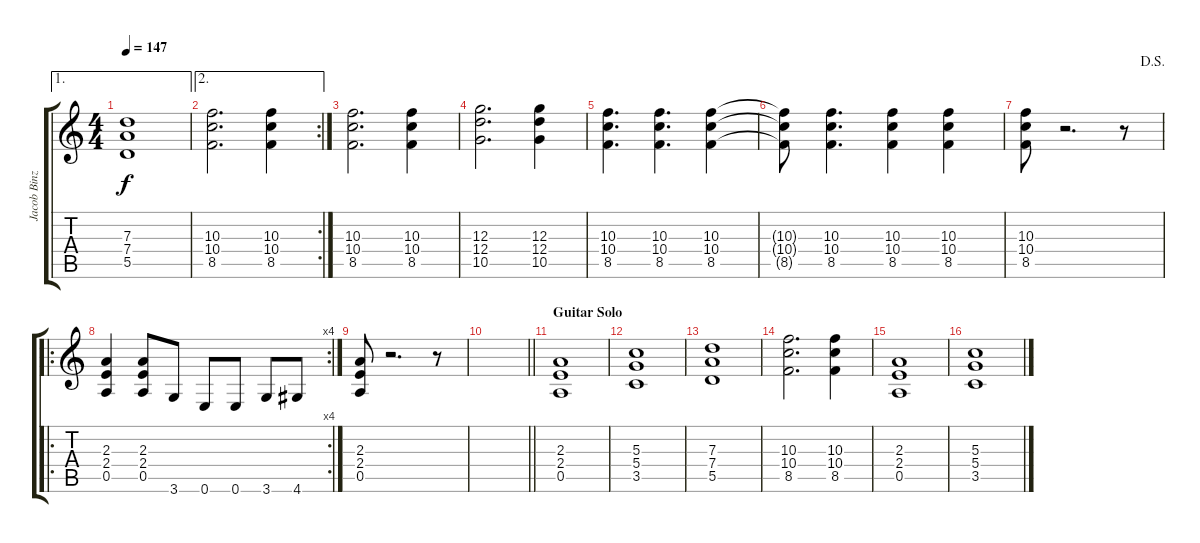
\track ("Jacob Binzer" "Jacob Binz") {instrument overdrivenguitar}
\staff {score tabs}
\tuning (E4 B3 G3 D3 A2 E2) {hide}
\ae 1
\ts (4 4)
\tempo 147
\clef g2
\ks c
(7.3 7.4 5.5).1{dy f} |
\ae 2
\rc 2
(10.3 10.4 8.5).2{d} (10.3 10.4 8.5).4 |
(10.3 10.4 8.5).2{d} (10.3 10.4 8.5).4 |
(12.3 12.4 10.5).2{d} (12.3 12.4 10.5).4 |
(10.3 10.4 8.5).4{d} (10.3 10.4 8.5).4{d} (10.3 10.4 8.5).4 |
(10.3{t} 10.4{t} 8.5{t}).8 (10.3 10.4 8.5).4{d} (10.3 10.4 8.5).4 (10.3 10.4 8.5).4 |
\jump dalsegno
(10.3 10.4 8.5).8 r.2{d} r.8 |
\ro
\rc 4
(2.3 2.4 0.5).4 (2.3 2.4 0.5).8 3.6.8 0.6.8 0.6.8 3.6.8 4.6.8 |
(2.3 2.4 0.5).8 r.2{d} r.8 |
\barLineRight lightlight
|
\section ("" "Guitar Solo")
(2.3 2.4 0.5).1 |
(5.3 5.4 3.5).1 |
(7.3 7.4 5.5).1 |
(10.3 10.4 8.5).2{d} (10.3 10.4 8.5).4 |
(2.3 2.4 0.5).1 |
(5.3 5.4 3.5).1
